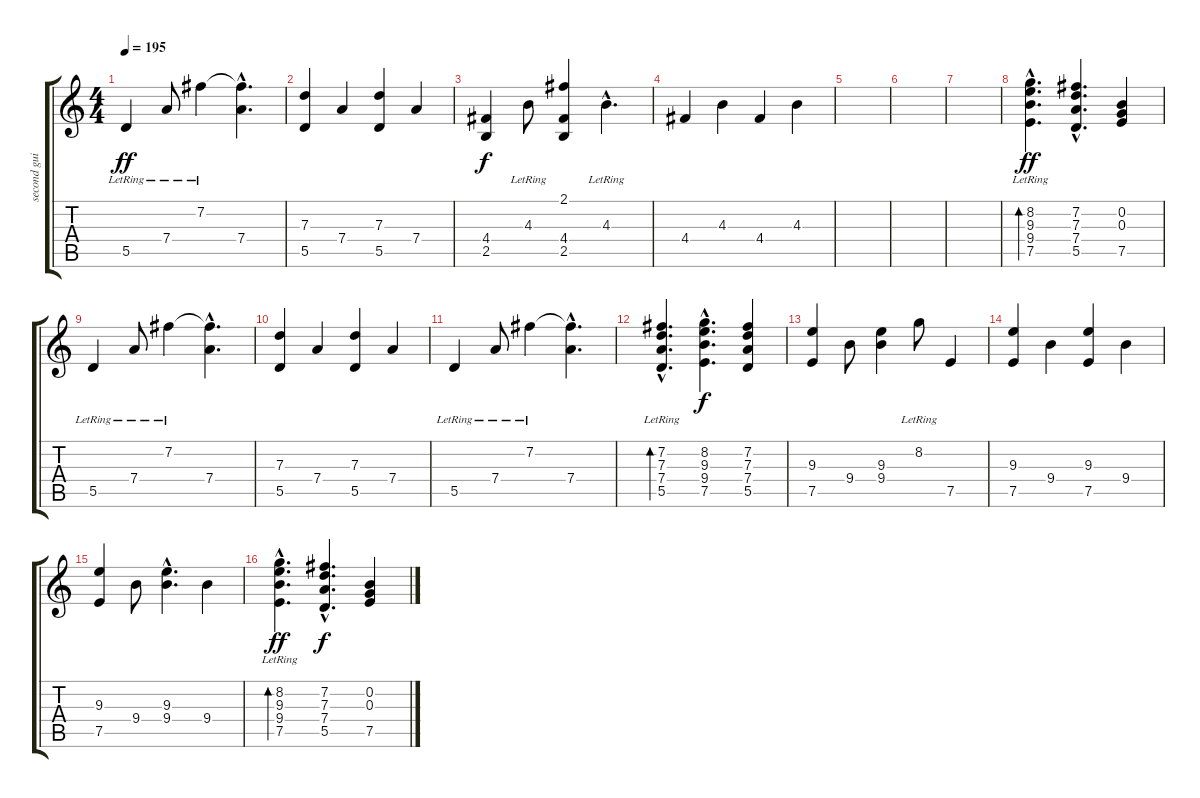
\track ("second guitarist" "second gui") {instrument acousticguitarnylon}
\staff {score tabs}
\tuning (E4 B3 G3 D3 A2 E2) {hide}
\ts (4 4)
\tempo 195
\clef g2
\ks c
5.5{lr}.4{dy ff} 7.4{lr}.8 7.2{lr}.4 (7.2{hac t} 7.4{hac}).4{d} |
(7.3 5.5).4 7.4.4 (7.3 5.5).4 7.4.4 |
(4.4 2.5).4{dy f} 4.3{lr}.8 (2.1 4.4 2.5).4 4.3{hac lr}.4{d} |
4.4.4 4.3.4 4.4.4 4.3.4 |
|
|
|
(8.2{hac lr} 9.3{hac lr} 9.4{hac} 7.5{hac}).4{d bd 240 dy ff} (7.2{hac} 7.3{hac} 7.4{hac} 5.5{hac}).4{d} (0.2 0.3 7.5).4 |
5.5{lr}.4 7.4{lr}.8 7.2{lr}.4 (7.2{hac t} 7.4{hac}).4{d} |
(7.3 5.5).4 7.4.4 (7.3 5.5).4 7.4.4 |
5.5{lr}.4 7.4{lr}.8 7.2{lr}.4 (7.2{hac t} 7.4{hac}).4{d} |
(7.2{hac lr} 7.3{hac lr} 7.4{hac lr} 5.5{hac lr}).4{d bd 240} (8.2{hac} 9.3{hac} 9.4{hac} 7.5{hac}).4{d dy f} (7.2 7.3 7.4 5.5).4 |
(9.3 7.5).4 9.4.8 (9.3 9.4).4 8.2{lr}.8 7.5.4 |
(9.3 7.5).4 9.4.4 (9.3 7.5).4 9.4.4 |
(9.3 7.5).4 9.4.8 (9.3{hac} 9.4{hac}).4{d} 9.4.4 |
(8.2{hac lr} 9.3{hac lr} 9.4{hac lr} 7.5{hac lr}).4{d bd 240 dy ff} (7.2{hac} 7.3{hac} 7.4{hac} 5.5{hac}).4{d dy f} (0.2 0.3 7.5).4
